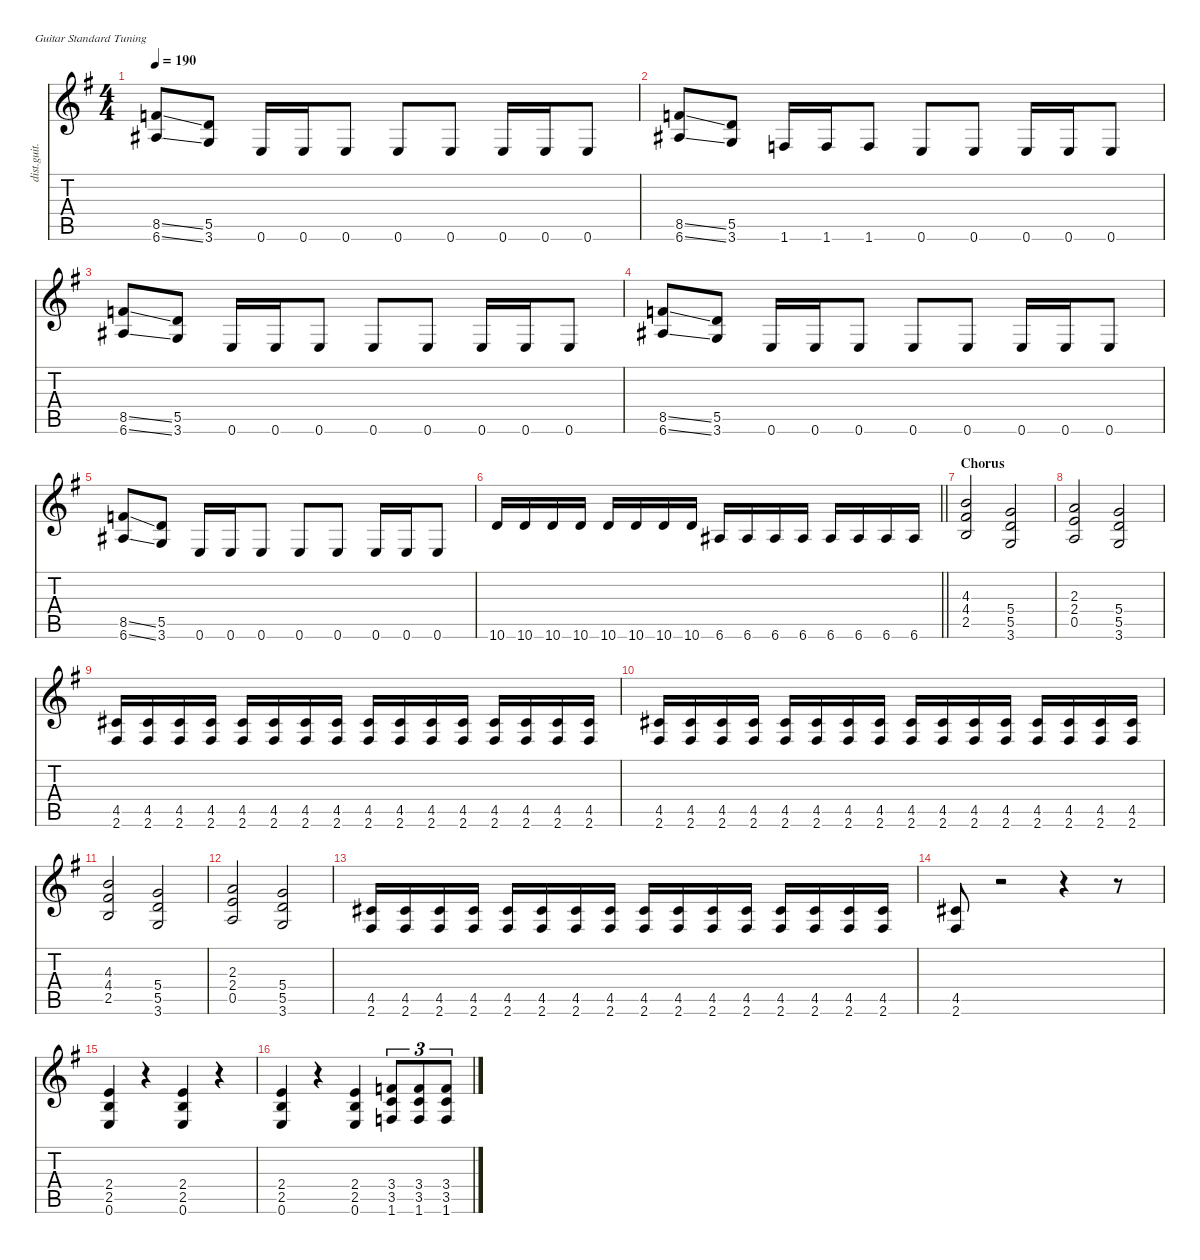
\defaultSystemsLayout 4
\hideDynamics
\bracketExtendMode nobrackets
\otherSystemsTrackNameOrientation horizontal
\track ("Guitar 2" "dist.guit.") {instrument distortionguitar}
\staff {score tabs}
\tuning (E4 B3 G3 D3 A2 E2)
\ts (4 4)
\tempo 190
\clef g2
\ks eminor
(8.5{ss acc forcenatural} 6.6{ss acc #}).8{dy f beam Up} (5.5{acc forcenatural} 3.6{acc forcenatural}).8{beam Up} 0.6{acc forcenatural}.16{beam Up} 0.6{acc forcenatural}.16{beam Up} 0.6{acc forcenatural}.8{beam Up} 0.6{acc forcenatural}.8{beam Up} 0.6{acc forcenatural}.8{beam Up} 0.6{acc forcenatural}.16{beam Up} 0.6{acc forcenatural}.16{beam Up} 0.6{acc forcenatural}.8{beam Up} |
(8.5{ss acc forcenatural} 6.6{ss acc #}).8{beam Up} (5.5{acc forcenatural} 3.6{acc forcenatural}).8{beam Up} 1.6{acc forcenatural}.16{beam Up} 1.6{acc forcenatural}.16{beam Up} 1.6{acc forcenatural}.8{beam Up} 0.6{acc forcenatural}.8{beam Up} 0.6{acc forcenatural}.8{beam Up} 0.6{acc forcenatural}.16{beam Up} 0.6{acc forcenatural}.16{beam Up} 0.6{acc forcenatural}.8{beam Up} |
(8.5{ss acc forcenatural} 6.6{ss acc #}).8{beam Up} (5.5{acc forcenatural} 3.6{acc forcenatural}).8{beam Up} 0.6{acc forcenatural}.16{beam Up} 0.6{acc forcenatural}.16{beam Up} 0.6{acc forcenatural}.8{beam Up} 0.6{acc forcenatural}.8{beam Up} 0.6{acc forcenatural}.8{beam Up} 0.6{acc forcenatural}.16{beam Up} 0.6{acc forcenatural}.16{beam Up} 0.6{acc forcenatural}.8{beam Up} |
(8.5{ss acc forcenatural} 6.6{ss acc #}).8{beam Up} (5.5{acc forcenatural} 3.6{acc forcenatural}).8{beam Up} 0.6{acc forcenatural}.16{beam Up} 0.6{acc forcenatural}.16{beam Up} 0.6{acc forcenatural}.8{beam Up} 0.6{acc forcenatural}.8{beam Up} 0.6{acc forcenatural}.8{beam Up} 0.6{acc forcenatural}.16{beam Up} 0.6{acc forcenatural}.16{beam Up} 0.6{acc forcenatural}.8{beam Up} |
(8.5{ss acc forcenatural} 6.6{ss acc #}).8{beam Up} (5.5{acc forcenatural} 3.6{acc forcenatural}).8{beam Up} 0.6{acc forcenatural}.16{beam Up} 0.6{acc forcenatural}.16{beam Up} 0.6{acc forcenatural}.8{beam Up} 0.6{acc forcenatural}.8{beam Up} 0.6{acc forcenatural}.8{beam Up} 0.6{acc forcenatural}.16{beam Up} 0.6{acc forcenatural}.16{beam Up} 0.6{acc forcenatural}.8{beam Up} |
\barLineRight lightlight
10.6{acc forcenatural}.16{beam Up} 10.6{acc forcenatural}.16{beam Up} 10.6{acc forcenatural}.16{beam Up} 10.6{acc forcenatural}.16{beam Up} 10.6{acc forcenatural}.16{beam Up} 10.6{acc forcenatural}.16{beam Up} 10.6{acc forcenatural}.16{beam Up} 10.6{acc forcenatural}.16{beam Up} 6.6{acc #}.16{beam Up} 6.6{acc #}.16{beam Up} 6.6{acc #}.16{beam Up} 6.6{acc #}.16{beam Up} 6.6{acc #}.16{beam Up} 6.6{acc #}.16{beam Up} 6.6{acc #}.16{beam Up} 6.6{acc #}.16{beam Up} |
\section ("" "Chorus")
(4.3{acc forcenatural} 4.4{acc #} 2.5{acc forcenatural}).2{beam Up} (5.4{acc forcenatural} 5.5{acc forcenatural} 3.6{acc forcenatural}).2{beam Up} |
(2.3{acc forcenatural} 2.4{acc forcenatural} 0.5{acc forcenatural}).2{beam Up} (5.4{acc forcenatural} 5.5{acc forcenatural} 3.6{acc forcenatural}).2{beam Up} |
(4.5{acc #} 2.6{acc #}).16{beam Up} (4.5{acc #} 2.6{acc #}).16{beam Up} (4.5{acc #} 2.6{acc #}).16{beam Up} (4.5{acc #} 2.6{acc #}).16{beam Up} (4.5{acc #} 2.6{acc #}).16{beam Up} (4.5{acc #} 2.6{acc #}).16{beam Up} (4.5{acc #} 2.6{acc #}).16{beam Up} (4.5{acc #} 2.6{acc #}).16{beam Up} (4.5{acc #} 2.6{acc #}).16{beam Up} (4.5{acc #} 2.6{acc #}).16{beam Up} (4.5{acc #} 2.6{acc #}).16{beam Up} (4.5{acc #} 2.6{acc #}).16{beam Up} (4.5{acc #} 2.6{acc #}).16{beam Up} (4.5{acc #} 2.6{acc #}).16{beam Up} (4.5{acc #} 2.6{acc #}).16{beam Up} (4.5{acc #} 2.6{acc #}).16{beam Up} |
(4.5{acc #} 2.6{acc #}).16{beam Up} (4.5{acc #} 2.6{acc #}).16{beam Up} (4.5{acc #} 2.6{acc #}).16{beam Up} (4.5{acc #} 2.6{acc #}).16{beam Up} (4.5{acc #} 2.6{acc #}).16{beam Up} (4.5{acc #} 2.6{acc #}).16{beam Up} (4.5{acc #} 2.6{acc #}).16{beam Up} (4.5{acc #} 2.6{acc #}).16{beam Up} (4.5{acc #} 2.6{acc #}).16{beam Up} (4.5{acc #} 2.6{acc #}).16{beam Up} (4.5{acc #} 2.6{acc #}).16{beam Up} (4.5{acc #} 2.6{acc #}).16{beam Up} (4.5{acc #} 2.6{acc #}).16{beam Up} (4.5{acc #} 2.6{acc #}).16{beam Up} (4.5{acc #} 2.6{acc #}).16{beam Up} (4.5{acc #} 2.6{acc #}).16{beam Up} |
(4.3{acc forcenatural} 4.4{acc #} 2.5{acc forcenatural}).2{beam Up} (5.4{acc forcenatural} 5.5{acc forcenatural} 3.6{acc forcenatural}).2{beam Up} |
(2.3{acc forcenatural} 2.4{acc forcenatural} 0.5{acc forcenatural}).2{beam Up} (5.4{acc forcenatural} 5.5{acc forcenatural} 3.6{acc forcenatural}).2{beam Up} |
(4.5{acc #} 2.6{acc #}).16{beam Up} (4.5{acc #} 2.6{acc #}).16{beam Up} (4.5{acc #} 2.6{acc #}).16{beam Up} (4.5{acc #} 2.6{acc #}).16{beam Up} (4.5{acc #} 2.6{acc #}).16{beam Up} (4.5{acc #} 2.6{acc #}).16{beam Up} (4.5{acc #} 2.6{acc #}).16{beam Up} (4.5{acc #} 2.6{acc #}).16{beam Up} (4.5{acc #} 2.6{acc #}).16{beam Up} (4.5{acc #} 2.6{acc #}).16{beam Up} (4.5{acc #} 2.6{acc #}).16{beam Up} (4.5{acc #} 2.6{acc #}).16{beam Up} (4.5{acc #} 2.6{acc #}).16{beam Up} (4.5{acc #} 2.6{acc #}).16{beam Up} (4.5{acc #} 2.6{acc #}).16{beam Up} (4.5{acc #} 2.6{acc #}).16{beam Up} |
(4.5{acc #} 2.6{acc #}).8{beam Up} r.2{beam Up} r.4{beam Up} r.8{beam Up} |
(2.4{acc forcenatural} 2.5{acc forcenatural} 0.6{acc forcenatural}).4{beam Up} r.4{beam Up} (2.4{acc forcenatural} 2.5{acc forcenatural} 0.6{acc forcenatural}).4{beam Up} r.4{beam Up} |
(2.4{acc forcenatural} 2.5{acc forcenatural} 0.6{acc forcenatural}).4{beam Up} r.4{beam Up} (2.4{acc forcenatural} 2.5{acc forcenatural} 0.6{acc forcenatural}).4{beam Up} (3.4{acc forcenatural} 3.5{acc forcenatural} 1.6{acc forcenatural}).8{tu (3 2) beam Up} (3.4{acc forcenatural} 3.5{acc forcenatural} 1.6{acc forcenatural}).8{tu (3 2) beam Up} (3.4{acc forcenatural} 3.5{acc forcenatural} 1.6{acc forcenatural}).8{tu (3 2) beam Up}
